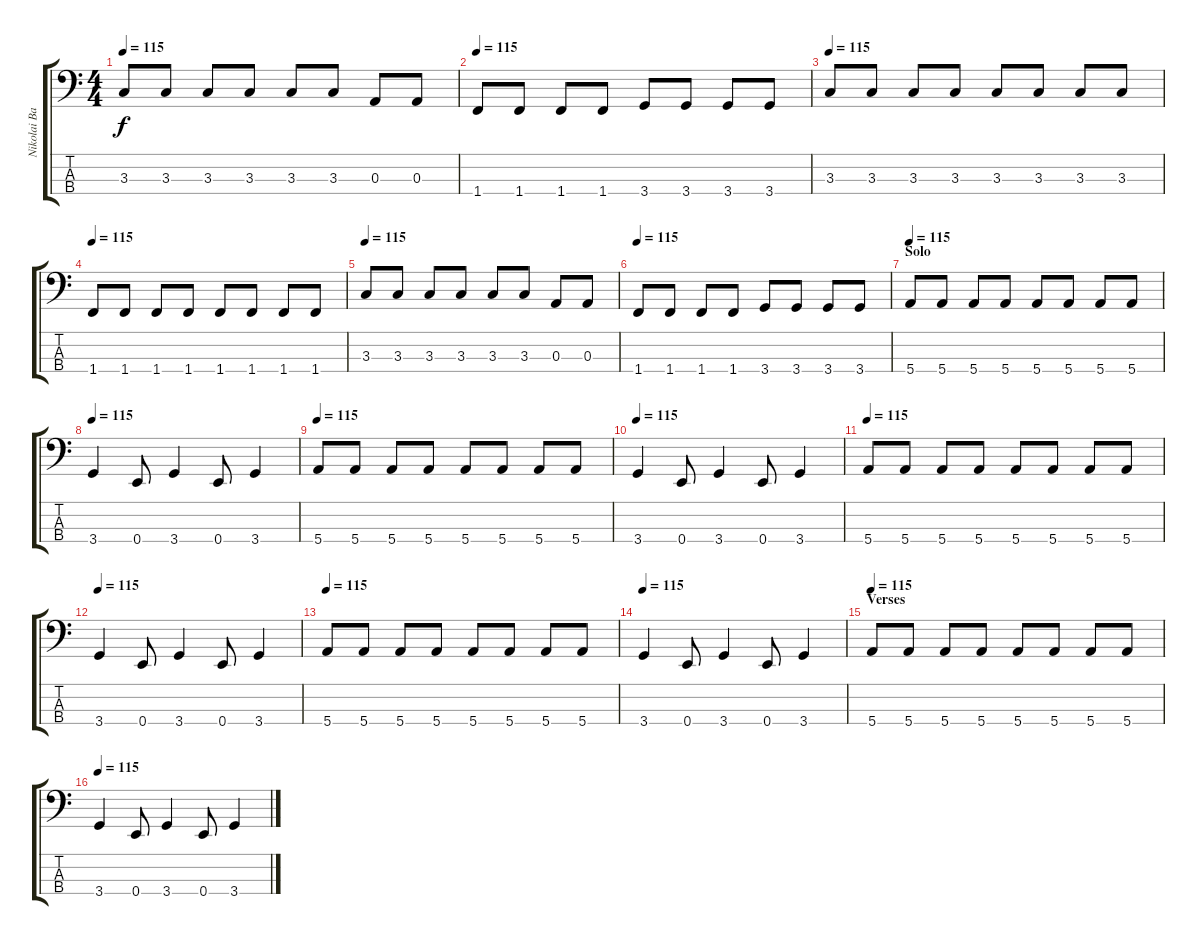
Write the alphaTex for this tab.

\track ("Nikolai Bass" "Nikolai Ba") {instrument electricbasspick}
\staff {score tabs}
\tuning (G2 D2 A1 E1) {hide}
\ts (4 4)
\tempo 115
\clef f4
\ks c
3.3.8{dy f} 3.3.8 3.3.8 3.3.8 3.3.8 3.3.8 0.3.8 0.3.8 |
\tempo 115
1.4.8 1.4.8 1.4.8 1.4.8 3.4.8 3.4.8 3.4.8 3.4.8 |
\tempo 115
3.3.8 3.3.8 3.3.8 3.3.8 3.3.8 3.3.8 3.3.8 3.3.8 |
\tempo 115
1.4.8 1.4.8 1.4.8 1.4.8 1.4.8 1.4.8 1.4.8 1.4.8 |
\tempo 115
3.3.8 3.3.8 3.3.8 3.3.8 3.3.8 3.3.8 0.3.8 0.3.8 |
\tempo 115
1.4.8 1.4.8 1.4.8 1.4.8 3.4.8 3.4.8 3.4.8 3.4.8 |
\section ("" "Solo")
\tempo 115
5.4.8 5.4.8 5.4.8 5.4.8 5.4.8 5.4.8 5.4.8 5.4.8 |
\tempo 115
3.4.4 0.4.8 3.4.4 0.4.8 3.4.4 |
\tempo 115
5.4.8 5.4.8 5.4.8 5.4.8 5.4.8 5.4.8 5.4.8 5.4.8 |
\tempo 115
3.4.4 0.4.8 3.4.4 0.4.8 3.4.4 |
\tempo 115
5.4.8 5.4.8 5.4.8 5.4.8 5.4.8 5.4.8 5.4.8 5.4.8 |
\tempo 115
3.4.4 0.4.8 3.4.4 0.4.8 3.4.4 |
\tempo 115
5.4.8 5.4.8 5.4.8 5.4.8 5.4.8 5.4.8 5.4.8 5.4.8 |
\tempo 115
3.4.4 0.4.8 3.4.4 0.4.8 3.4.4 |
\section ("" "Verses")
\tempo 115
5.4.8 5.4.8 5.4.8 5.4.8 5.4.8 5.4.8 5.4.8 5.4.8 |
\tempo 115
3.4.4 0.4.8 3.4.4 0.4.8 3.4.4
